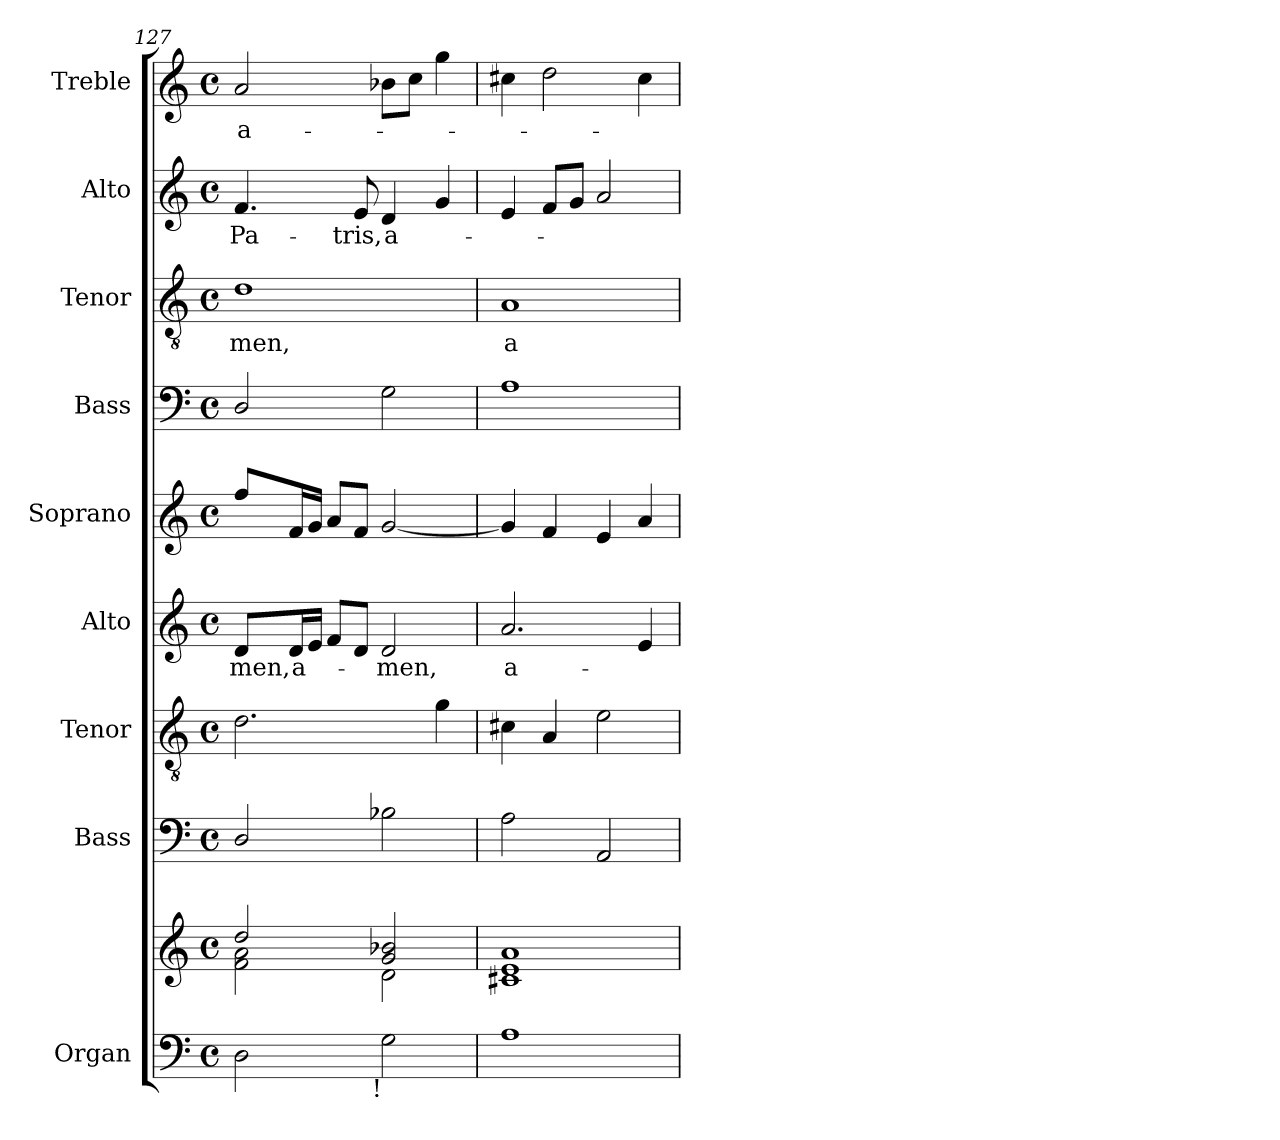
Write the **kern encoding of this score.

**kern	**kern	**kern	**kern	**kern	**text	**kern	**kern	**kern	**text	**kern	**text	**kern	**text
*part9	*part9	*part8	*part7	*part6	*part6	*part5	*part4	*part3	*part3	*part2	*part2	*part1	*part1
*staff10	*staff9	*staff8	*staff7	*staff6	*staff6	*staff5	*staff4	*staff3	*staff3	*staff2	*staff2	*staff1	*staff1
*I"Organ	*	*I"Bass	*I"Tenor	*I"Alto	*	*I"Soprano	*I"Bass	*I"Tenor	*	*I"Alto	*	*I"Treble	*
*I'Org.	*	*I'B.	*I'T.	*I'A.	*	*I'S.	*I'B.	*I'T.	*	*I'A.	*	*I'Tr.	*
*clefF4	*clefG2	*clefF4	*clefGv2	*clefG2	*	*clefG2	*clefF4	*clefGv2	*	*clefG2	*	*clefG2	*
*	*	*	*ITrd7c12	*	*	*	*	*ITrd7c12	*	*	*	*	*
*k[]	*k[]	*k[]	*k[]	*k[]	*	*k[]	*k[]	*k[]	*	*k[]	*	*k[]	*
*C:	*C:	*C:	*C:	*C:	*	*C:	*C:	*C:	*	*C:	*	*C:	*
*M4/4	*M4/4	*M4/4	*M4/4	*M4/4	*	*M4/4	*M4/4	*M4/4	*	*M4/4	*	*M4/4	*
*met(c)	*met(c)	*met(c)	*met(c)	*met(c)	*	*met(c)	*met(c)	*met(c)	*	*met(c)	*	*met(c)	*
=127	=127	=127	=127	=127	=127	=127	=127	=127	=127	=127	=127	=127	=127
*	*^	*	*	*	*	*	*	*	*	*	*	*	*
!	!	!	!	!	!	!LO:LY:b:color=#000000	!	!	!	!	!	!	!	!
!	!	!	!	!	!	!	!	!	!	!LO:LY:b:color=#000000	!	!	!	!
!	!	!	!	!	!	!	!	!	!	!	!	!LO:LY:b:color=#000000	!	!
!	!	!	!	!	!	!	!	!	!	!	!	!	!	!LO:LY:b:color=#000000
2Di\	2ddi/	2fi\ 2ai	2Di/	2.Di\	8di/L	-men,	8ffi/L	2Di/	1Di	-men,	4.fi/	Pa-	2ai/	a-
!	!	!	!	!	!	!LO:LY:b:color=#000000	!	!	!	!	!	!	!	!
.	.	.	.	.	16di/L	a-	16fi/L	.	.	.	.	.	.	.
.	.	.	.	.	16ei/JJ	.	16gi/JJ	.	.	.	.	.	.	.
.	.	.	.	.	8fi/L	.	8ai/L	.	.	.	.	.	.	.
!	!	!	!	!	!	!	!	!	!	!	!	!LO:LY:b:color=#000000	!	!
.	.	.	.	.	8di/J	.	8fi/J	.	.	.	8ei/	-tris,	.	.
!	!	!	!	!	!	!LO:LY:b:color=#000000	!	!	!	!	!	!	!	!
!LO:TX:b:rj:t=!	!	!	!	!	!	!	!	!	!	!	!	!	!	!
!	!	!	!	!	!	!	!	!	!	!	!	!LO:LY:b:color=#000000	!	!
2Gi\	2gi/ 2b-Xi	2di\	2B-Xi\	.	2di/	-men,	[2gi/	2Gi\	.	.	4di/	a-	8b-Xi\L	.
.	.	.	.	.	.	.	.	.	.	.	.	.	8cci\J	.
.	.	.	.	4Gi\	.	.	.	.	.	.	4gi/	.	4ggi\	.
=128	=128	=128	=128	=128	=128	=128	=128	=128	=128	=128	=128	=128	=128	=128
!	!	!	!	!	!	!LO:LY:b:color=#000000	!	!	!	!	!	!	!	!
!	!	!	!	!	!	!	!	!	!	!LO:LY:b:color=#000000	!	!	!	!
1Ai	1ai	1c#Xi 1ei	2Ai\	4C#Xi\	2.ai/	a-	4gi/]	1Ai	1AAi	a-	4ei/	.	4cc#Xi\	.
.	.	.	.	4AAi/	.	.	4fi/	.	.	.	8fi/L	.	2ddi\	.
.	.	.	.	.	.	.	.	.	.	.	8gi/J	.	.	.
.	.	.	2AAi/	2Ei\	.	.	4ei/	.	.	.	2ai/	.	.	.
.	.	.	.	.	4ei/	.	4ai/	.	.	.	.	.	4cc#i\	.
*	*v	*v	*	*	*	*	*	*	*	*	*	*	*	*
=	=	=	=	=	=	=	=	=	=	=	=	=	=
*-	*-	*-	*-	*-	*-	*-	*-	*-	*-	*-	*-	*-	*-
